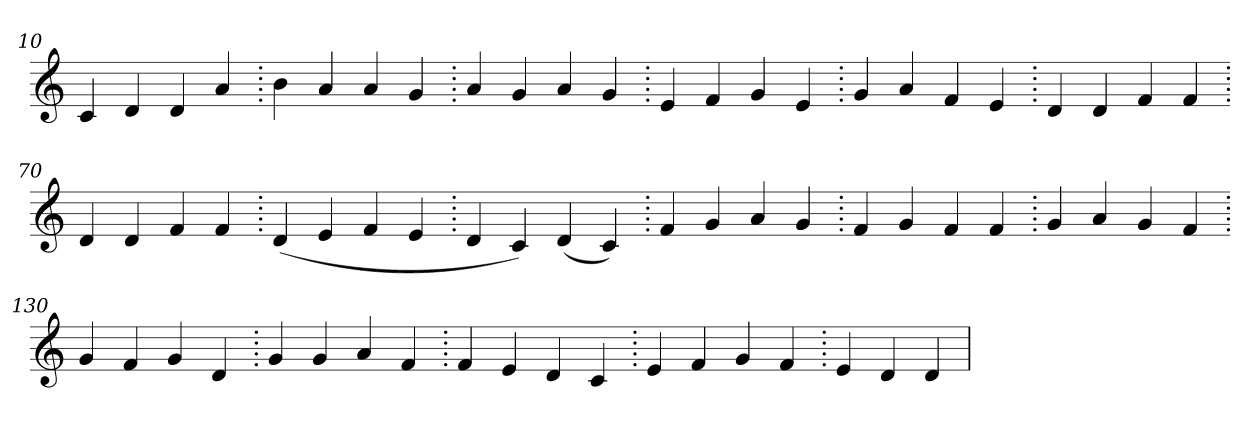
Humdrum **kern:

**kern
*part1
*staff1
*clefG2
=10.
4c
4d
4d
4a
=20.
4b
4a
4a
4g
=30.
4a
4g
4a
4g
=40.
4e
4f
4g
4e
=50.
4g
4a
4f
4e
=60.
4d
4d
4f
4f
=70.
4d
4d
4f
4f
=80.
(>4d
4e
4f
4e
=90.
4d
4c)
(>4d
4c)
=100.
4f
4g
4a
4g
=110.
4f
4g
4f
4f
=120.
4g
4a
4g
4f
=130.
4g
4f
4g
4d
=140.
4g
4g
4a
4f
=150.
4f
4e
4d
4c
=160.
4e
4f
4g
4f
=170.
4e
4d
4d
=
*-
